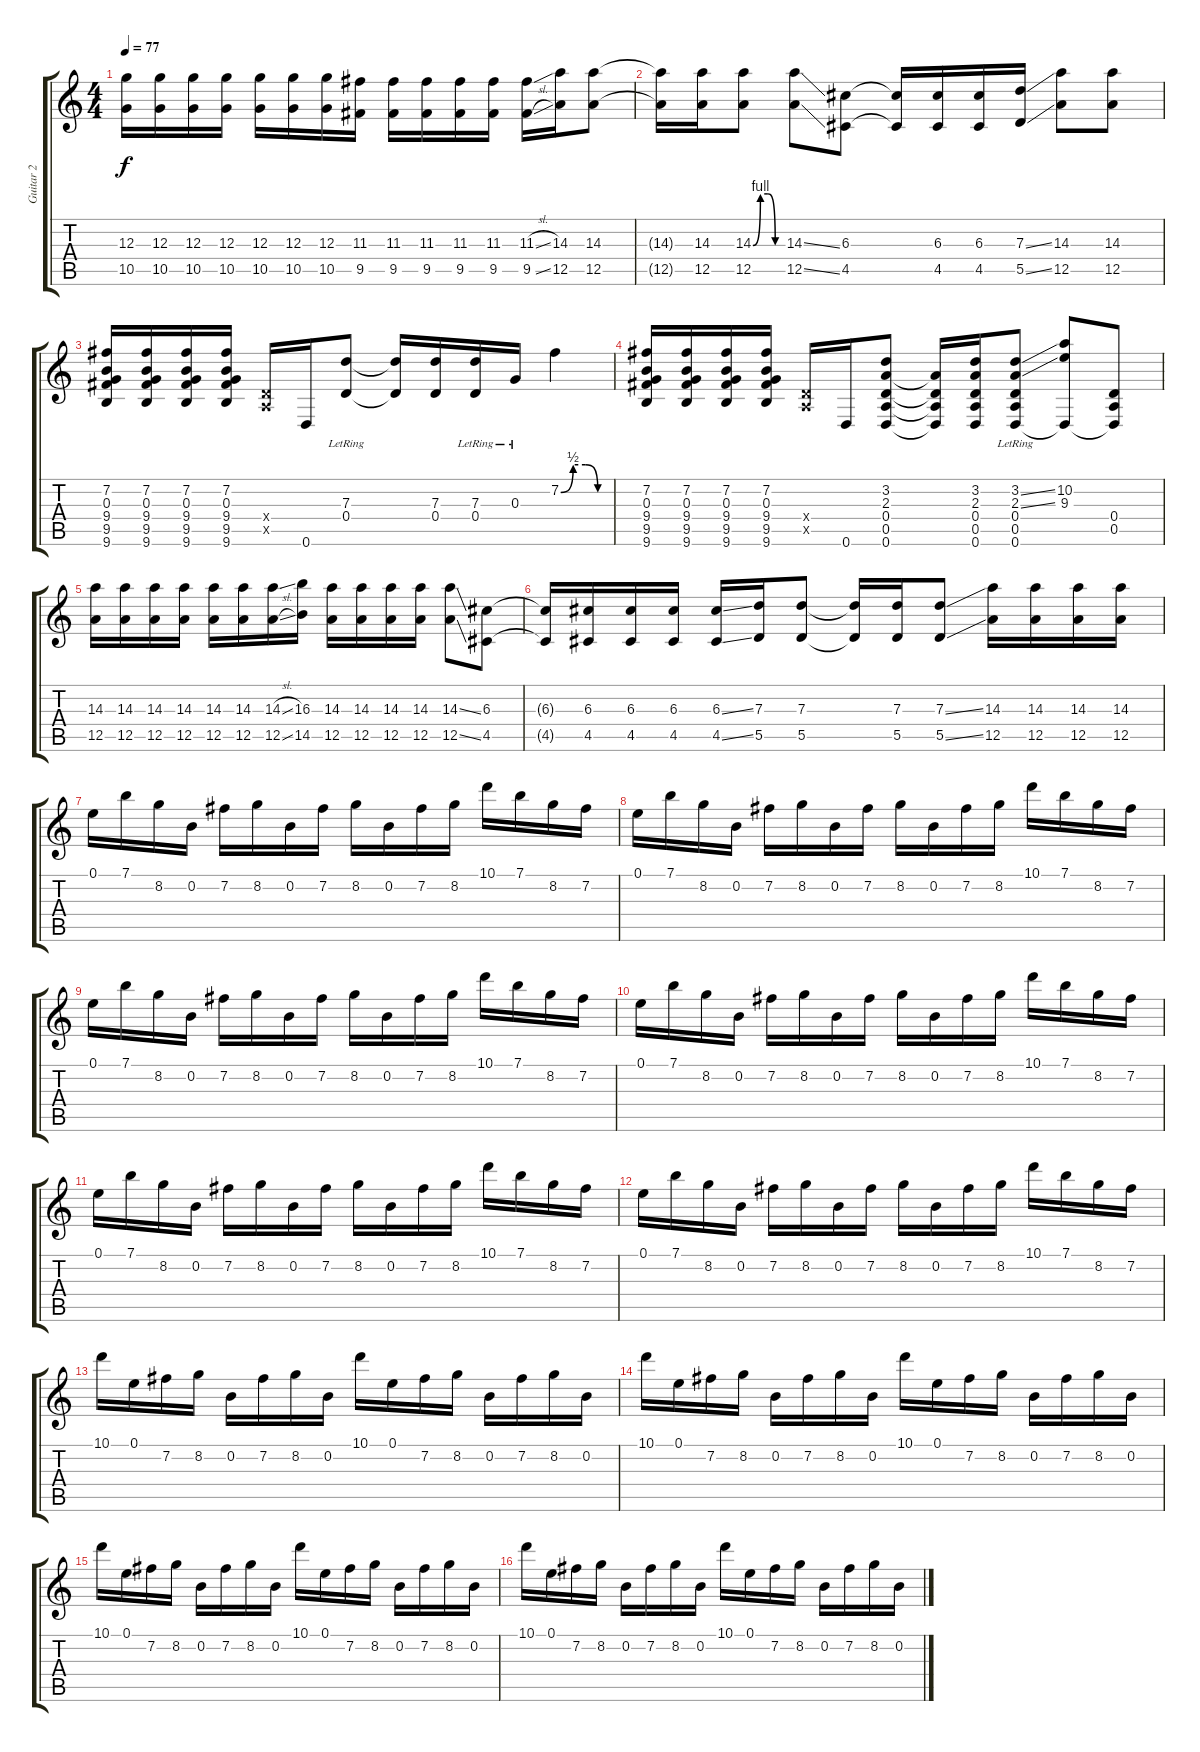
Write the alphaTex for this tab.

\track ("Guitar 2" "Guitar 2") {instrument acousticguitarnylon}
\staff {score tabs}
\tuning (E4 B3 G3 D3 A2 D2) {hide}
\ts (4 4)
\tempo 77
\clef g2
\ks c
(12.3 10.5).16{dy f} (12.3 10.5).16 (12.3 10.5).16 (12.3 10.5).16 (12.3 10.5).16 (12.3 10.5).16 (12.3 10.5).16 (11.3 9.5).16 (11.3 9.5).16 (11.3 9.5).16 (11.3 9.5).16 (11.3 9.5).16 (11.3{sl} 9.5{sl}).16 (14.3 12.5).16 (14.3 12.5).8 |
(14.3{t} 12.5{t}).16 (14.3 12.5).16 (14.3{be (custom 0 0 15 4 30 4 45 0 60 0)} 12.5).8 (14.3{ss} 12.5{ss}).8 (6.3 4.5).8 (6.3{t} 4.5{t}).16 (6.3 4.5).16 (6.3 4.5).16 (7.3{ss} 5.5{ss}).16 (14.3 12.5).8 (14.3 12.5).8 |
(7.2 0.3 9.4 9.5 9.6).16 (7.2 0.3 9.4 9.5 9.6).16 (7.2 0.3 9.4 9.5 9.6).16 (7.2 0.3 9.4 9.5 9.6).16 (0.4{x} 0.5{x}).16 0.6.16 (7.3{lr} 0.4{lr}).8 (7.3{t} 0.4{t}).16 (7.3 0.4).16 (7.3 0.4{lr}).16 0.3{lr}.16 7.2{be (custom 0 0 15 2 30 2 45 0 60 0)}.4 |
(7.2 0.3 9.4 9.5 9.6).16 (7.2 0.3 9.4 9.5 9.6).16 (7.2 0.3 9.4 9.5 9.6).16 (7.2 0.3 9.4 9.5 9.6).16 (0.4{x} 0.5{x}).16 0.6.16 (3.2 2.3 0.4 0.5 0.6).8 (2.3{t} 0.4{t} 0.5{t} 0.6{t}).16 (3.2 2.3 0.4 0.5 0.6).16 (3.2{ss} 2.3{ss} 0.4{lr} 0.5{lr} 0.6).8 (10.2 9.3 0.6{t}).8 (0.4 0.5 0.6{t}).8 |
(14.3 12.5).16 (14.3 12.5).16 (14.3 12.5).16 (14.3 12.5).16 (14.3 12.5).16 (14.3 12.5).16 (14.3{sl} 12.5{sl}).16 (16.3 14.5).16 (14.3 12.5).16 (14.3 12.5).16 (14.3 12.5).16 (14.3 12.5).16 (14.3{ss} 12.5{ss}).8 (6.3 4.5).8 |
(6.3{t} 4.5{t}).16 (6.3 4.5).16 (6.3 4.5).16 (6.3 4.5).16 (6.3{ss} 4.5{ss}).16 (7.3 5.5).16 (7.3 5.5).8 (7.3{t} 5.5{t}).16 (7.3 5.5).16 (7.3{ss} 5.5{ss}).8 (14.3 12.5).16 (14.3 12.5).16 (14.3 12.5).16 (14.3 12.5).16 |
0.1.16 7.1.16 8.2.16 0.2.16 7.2.16 8.2.16 0.2.16 7.2.16 8.2.16 0.2.16 7.2.16 8.2.16 10.1.16 7.1.16 8.2.16 7.2.16 |
0.1.16 7.1.16 8.2.16 0.2.16 7.2.16 8.2.16 0.2.16 7.2.16 8.2.16 0.2.16 7.2.16 8.2.16 10.1.16 7.1.16 8.2.16 7.2.16 |
0.1.16 7.1.16 8.2.16 0.2.16 7.2.16 8.2.16 0.2.16 7.2.16 8.2.16 0.2.16 7.2.16 8.2.16 10.1.16 7.1.16 8.2.16 7.2.16 |
0.1.16 7.1.16 8.2.16 0.2.16 7.2.16 8.2.16 0.2.16 7.2.16 8.2.16 0.2.16 7.2.16 8.2.16 10.1.16 7.1.16 8.2.16 7.2.16 |
0.1.16 7.1.16 8.2.16 0.2.16 7.2.16 8.2.16 0.2.16 7.2.16 8.2.16 0.2.16 7.2.16 8.2.16 10.1.16 7.1.16 8.2.16 7.2.16 |
0.1.16 7.1.16 8.2.16 0.2.16 7.2.16 8.2.16 0.2.16 7.2.16 8.2.16 0.2.16 7.2.16 8.2.16 10.1.16 7.1.16 8.2.16 7.2.16 |
10.1.16 0.1.16 7.2.16 8.2.16 0.2.16 7.2.16 8.2.16 0.2.16 10.1.16 0.1.16 7.2.16 8.2.16 0.2.16 7.2.16 8.2.16 0.2.16 |
10.1.16 0.1.16 7.2.16 8.2.16 0.2.16 7.2.16 8.2.16 0.2.16 10.1.16 0.1.16 7.2.16 8.2.16 0.2.16 7.2.16 8.2.16 0.2.16 |
10.1.16 0.1.16 7.2.16 8.2.16 0.2.16 7.2.16 8.2.16 0.2.16 10.1.16 0.1.16 7.2.16 8.2.16 0.2.16 7.2.16 8.2.16 0.2.16 |
10.1.16 0.1.16 7.2.16 8.2.16 0.2.16 7.2.16 8.2.16 0.2.16 10.1.16 0.1.16 7.2.16 8.2.16 0.2.16 7.2.16 8.2.16 0.2.16
